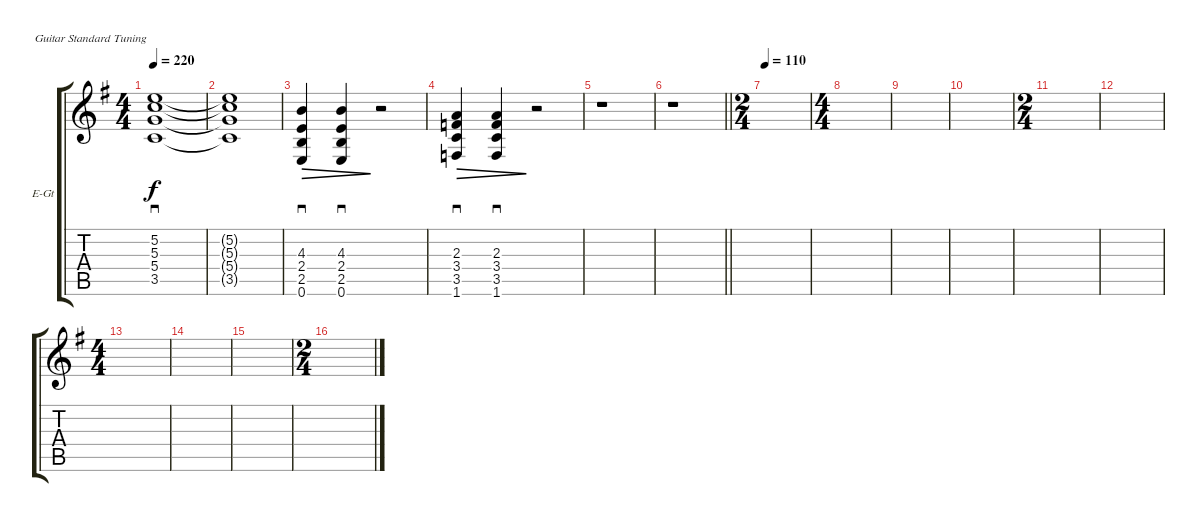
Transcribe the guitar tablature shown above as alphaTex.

\defaultSystemsLayout 4
\bracketExtendMode groupsimilarinstruments
\firstSystemTrackNameOrientation horizontal
\otherSystemsTrackNameOrientation horizontal
\chordDiagramsInScore
\track ("James H." "E-Gt") {instrument overdrivenguitar}
\staff {score tabs}
\tuning (E4 B3 G3 D3 A2 E2)
\ts (4 4)
\tempo 220
\clef g2
\ks g
(3.5 5.4 5.3 5.2).1{sd dy f} |
(3.5{t} 5.4{t} 5.3{t} 5.2{t}).1 |
(0.6 2.5 2.4 4.3).4{sd dec} (0.6 2.5 2.4 4.3).4{sd dec} r.2 |
(1.6 3.5 3.4 2.3).4{sd dec} (1.6 3.5 3.4 2.3).4{sd dec} r.2 |
r.1 |
\barLineRight lightlight
r.1 |
\ts (2 4)
\tempo 110
|
\ts (4 4)
|
|
|
\ts (2 4)
|
|
\ts (4 4)
\scale
0.396537 |
\scale
0.27012 |
\scale
0.217239 |
\ts (2 4)
\scale
0.116433
